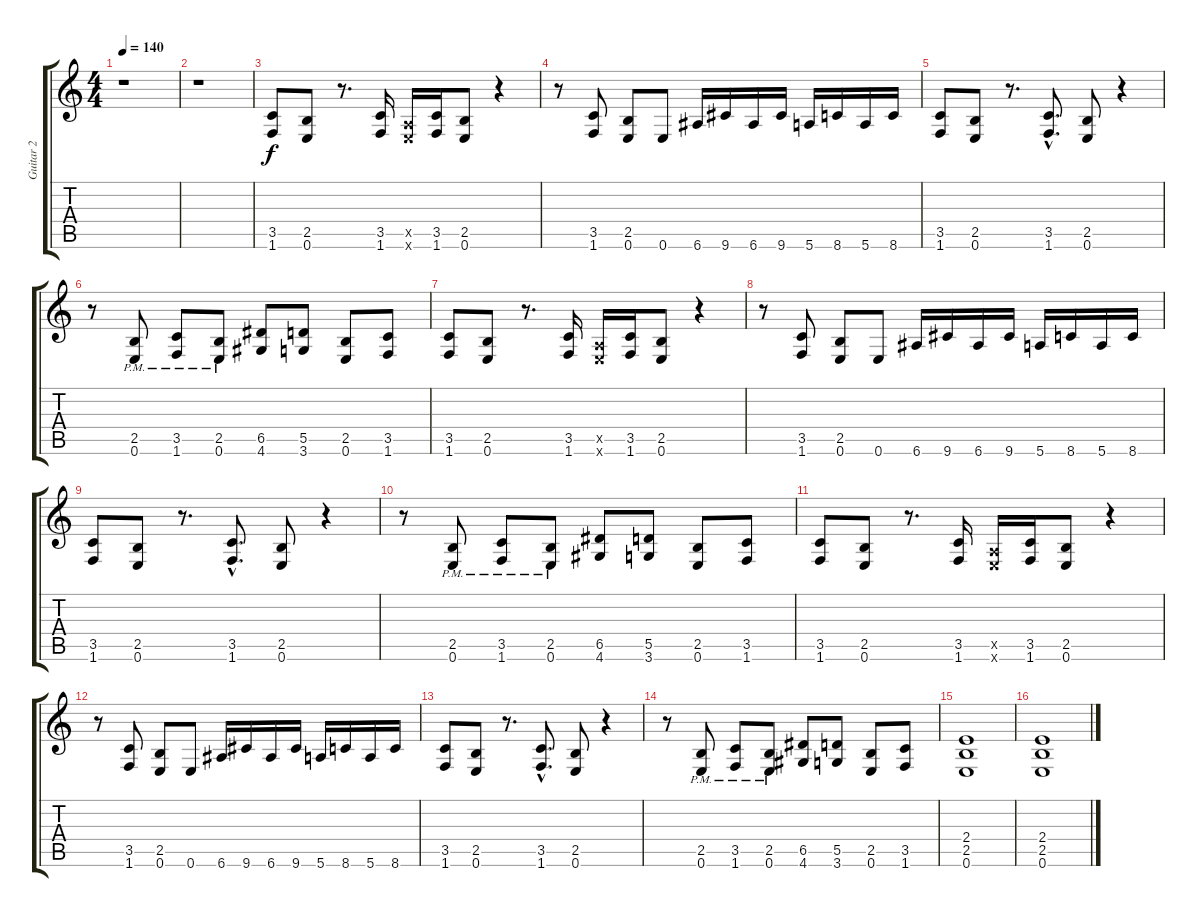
\track ("Guitar 2" "Guitar 2") {instrument distortionguitar}
\staff {score tabs}
\tuning (E4 B3 G3 D3 A2 E2) {hide}
\ts (4 4)
\tempo 140
\clef g2
\ks c
r.1{dy f} |
r.1 |
(3.5 1.6).8 (2.5 0.6).8 r.8{d} (3.5 1.6).16 (0.5{x} 0.6{x}).16 (3.5 1.6).16 (2.5 0.6).8 r.4 |
r.8 (3.5 1.6).8 (2.5 0.6).8 0.6.8 6.6.16 9.6.16 6.6.16 9.6.16 5.6.16 8.6.16 5.6.16 8.6.16 |
(3.5 1.6).8 (2.5 0.6).8 r.8{d} (3.5{hac} 1.6{hac}).8{d} (2.5 0.6).8 r.4 |
r.8 (2.5{pm} 0.6{pm}).8 (3.5{pm} 1.6{pm}).8 (2.5{pm} 0.6{pm}).8 (6.5 4.6).8 (5.5 3.6).8 (2.5 0.6).8 (3.5 1.6).8 |
(3.5 1.6).8 (2.5 0.6).8 r.8{d} (3.5 1.6).16 (0.5{x} 0.6{x}).16 (3.5 1.6).16 (2.5 0.6).8 r.4 |
r.8 (3.5 1.6).8 (2.5 0.6).8 0.6.8 6.6.16 9.6.16 6.6.16 9.6.16 5.6.16 8.6.16 5.6.16 8.6.16 |
(3.5 1.6).8 (2.5 0.6).8 r.8{d} (3.5{hac} 1.6{hac}).8{d} (2.5 0.6).8 r.4 |
r.8 (2.5{pm} 0.6{pm}).8 (3.5{pm} 1.6{pm}).8 (2.5{pm} 0.6{pm}).8 (6.5 4.6).8 (5.5 3.6).8 (2.5 0.6).8 (3.5 1.6).8 |
(3.5 1.6).8 (2.5 0.6).8 r.8{d} (3.5 1.6).16 (0.5{x} 0.6{x}).16 (3.5 1.6).16 (2.5 0.6).8 r.4 |
r.8 (3.5 1.6).8 (2.5 0.6).8 0.6.8 6.6.16 9.6.16 6.6.16 9.6.16 5.6.16 8.6.16 5.6.16 8.6.16 |
(3.5 1.6).8 (2.5 0.6).8 r.8{d} (3.5{hac} 1.6{hac}).8{d} (2.5 0.6).8 r.4 |
r.8 (2.5{pm} 0.6{pm}).8 (3.5{pm} 1.6{pm}).8 (2.5{pm} 0.6{pm}).8 (6.5 4.6).8 (5.5 3.6).8 (2.5 0.6).8 (3.5 1.6).8 |
(2.4 2.5 0.6).1 |
(2.4 2.5 0.6).1
